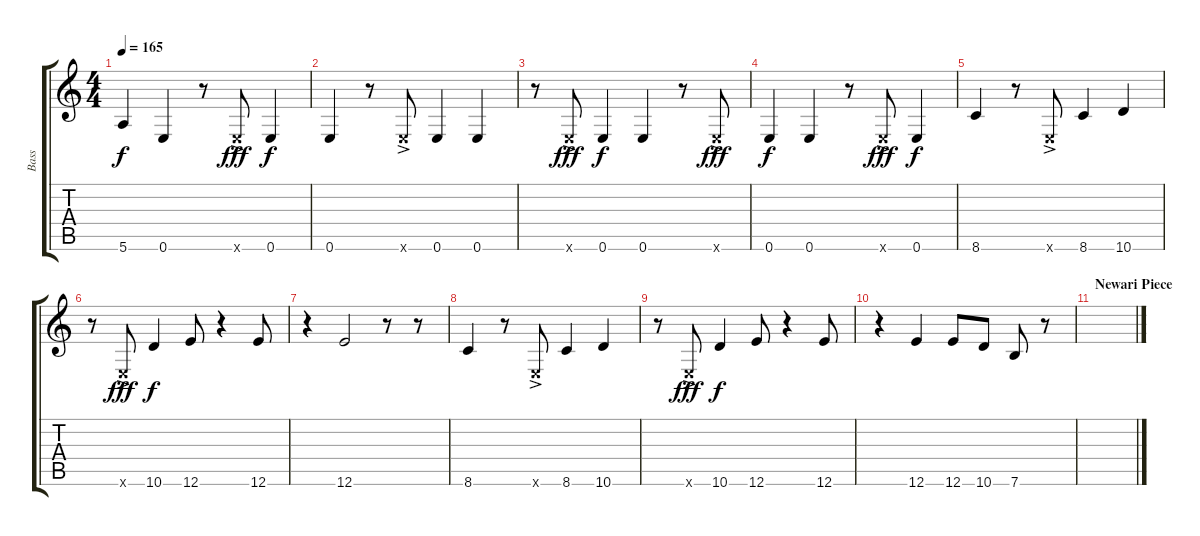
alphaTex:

\track ("Bass" "Bass") {instrument electricbassfinger}
\staff {score tabs}
\tuning (E4 B3 G3 D3 A2 E2) {hide}
\ts (4 4)
\tempo 165
\clef g2
\ks c
5.6.4{dy f} 0.6.4 r.8 0.6{ac x}.8{dy fff} 0.6.4{dy f} |
0.6.4 r.8 0.6{ac x}.8 0.6.4 0.6.4 |
r.8 0.6{ac x}.8{dy fff} 0.6.4{dy f} 0.6.4 r.8 0.6{ac x}.8{dy fff} |
0.6.4{dy f} 0.6.4 r.8 0.6{ac x}.8{dy fff} 0.6.4{dy f} |
8.6.4 r.8 0.6{ac x}.8 8.6.4 10.6.4 |
r.8 0.6{ac x}.8{dy fff} 10.6.4{dy f} 12.6.8 r.4 12.6.8 |
r.4 12.6.2 r.8 r.8 |
8.6.4 r.8 0.6{ac x}.8 8.6.4 10.6.4 |
r.8 0.6{ac x}.8{dy fff} 10.6.4{dy f} 12.6.8 r.4 12.6.8 |
r.4 12.6.4 12.6.8 10.6.8 7.6.8 r.8 |
\section ("" "Newari Piece")
